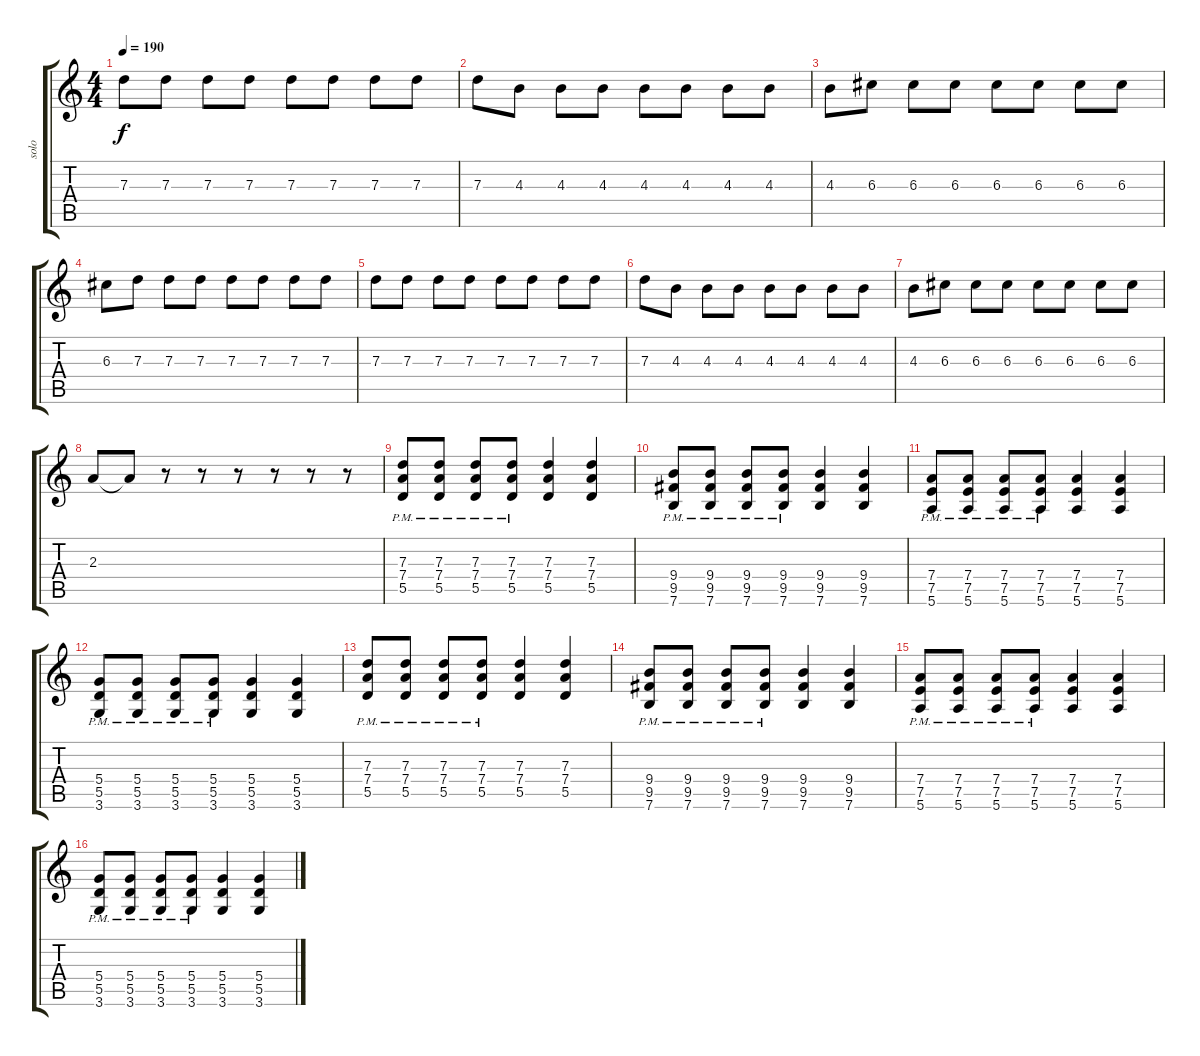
\track ("solo" "solo") {instrument distortionguitar}
\staff {score tabs}
\tuning (E4 B3 G3 D3 A2 E2) {hide}
\ts (4 4)
\tempo 190
\clef g2
\ks c
7.3.8{dy f} 7.3.8 7.3.8 7.3.8 7.3.8 7.3.8 7.3.8 7.3.8 |
7.3.8 4.3.8 4.3.8 4.3.8 4.3.8 4.3.8 4.3.8 4.3.8 |
4.3.8 6.3.8 6.3.8 6.3.8 6.3.8 6.3.8 6.3.8 6.3.8 |
6.3.8 7.3.8 7.3.8 7.3.8 7.3.8 7.3.8 7.3.8 7.3.8 |
7.3.8 7.3.8 7.3.8 7.3.8 7.3.8 7.3.8 7.3.8 7.3.8 |
7.3.8 4.3.8 4.3.8 4.3.8 4.3.8 4.3.8 4.3.8 4.3.8 |
4.3.8 6.3.8 6.3.8 6.3.8 6.3.8 6.3.8 6.3.8 6.3.8 |
2.3.8 2.3{t}.8 r.8 r.8 r.8 r.8 r.8 r.8 |
\section ("" "")
(7.3{pm} 7.4{pm} 5.5{pm}).8{volume 13} (7.3{pm} 7.4{pm} 5.5{pm}).8 (7.3{pm} 7.4{pm} 5.5{pm}).8 (7.3{pm} 7.4{pm} 5.5{pm}).8 (7.3 7.4 5.5).4 (7.3 7.4 5.5).4 |
(9.4{pm} 9.5{pm} 7.6{pm}).8 (9.4{pm} 9.5{pm} 7.6{pm}).8 (9.4{pm} 9.5{pm} 7.6{pm}).8 (9.4{pm} 9.5{pm} 7.6{pm}).8 (9.4 9.5 7.6).4 (9.4 9.5 7.6).4 |
(7.4{pm} 7.5{pm} 5.6{pm}).8 (7.4{pm} 7.5{pm} 5.6{pm}).8 (7.4{pm} 7.5{pm} 5.6{pm}).8 (7.4{pm} 7.5{pm} 5.6{pm}).8 (7.4 7.5 5.6).4 (7.4 7.5 5.6).4 |
(5.4{pm} 5.5{pm} 3.6{pm}).8 (5.4{pm} 5.5{pm} 3.6{pm}).8 (5.4{pm} 5.5{pm} 3.6{pm}).8 (5.4{pm} 5.5{pm} 3.6{pm}).8 (5.4 5.5 3.6).4 (5.4 5.5 3.6).4 |
(7.3{pm} 7.4{pm} 5.5{pm}).8 (7.3{pm} 7.4{pm} 5.5{pm}).8 (7.3{pm} 7.4{pm} 5.5{pm}).8 (7.3{pm} 7.4{pm} 5.5{pm}).8 (7.3 7.4 5.5).4 (7.3 7.4 5.5).4 |
(9.4{pm} 9.5{pm} 7.6{pm}).8 (9.4{pm} 9.5{pm} 7.6{pm}).8 (9.4{pm} 9.5{pm} 7.6{pm}).8 (9.4{pm} 9.5{pm} 7.6{pm}).8 (9.4 9.5 7.6).4 (9.4 9.5 7.6).4 |
(7.4{pm} 7.5{pm} 5.6{pm}).8 (7.4{pm} 7.5{pm} 5.6{pm}).8 (7.4{pm} 7.5{pm} 5.6{pm}).8 (7.4{pm} 7.5{pm} 5.6{pm}).8 (7.4 7.5 5.6).4 (7.4 7.5 5.6).4 |
(5.4{pm} 5.5{pm} 3.6{pm}).8 (5.4{pm} 5.5{pm} 3.6{pm}).8 (5.4{pm} 5.5{pm} 3.6{pm}).8 (5.4{pm} 5.5{pm} 3.6{pm}).8 (5.4 5.5 3.6).4 (5.4 5.5 3.6).4
